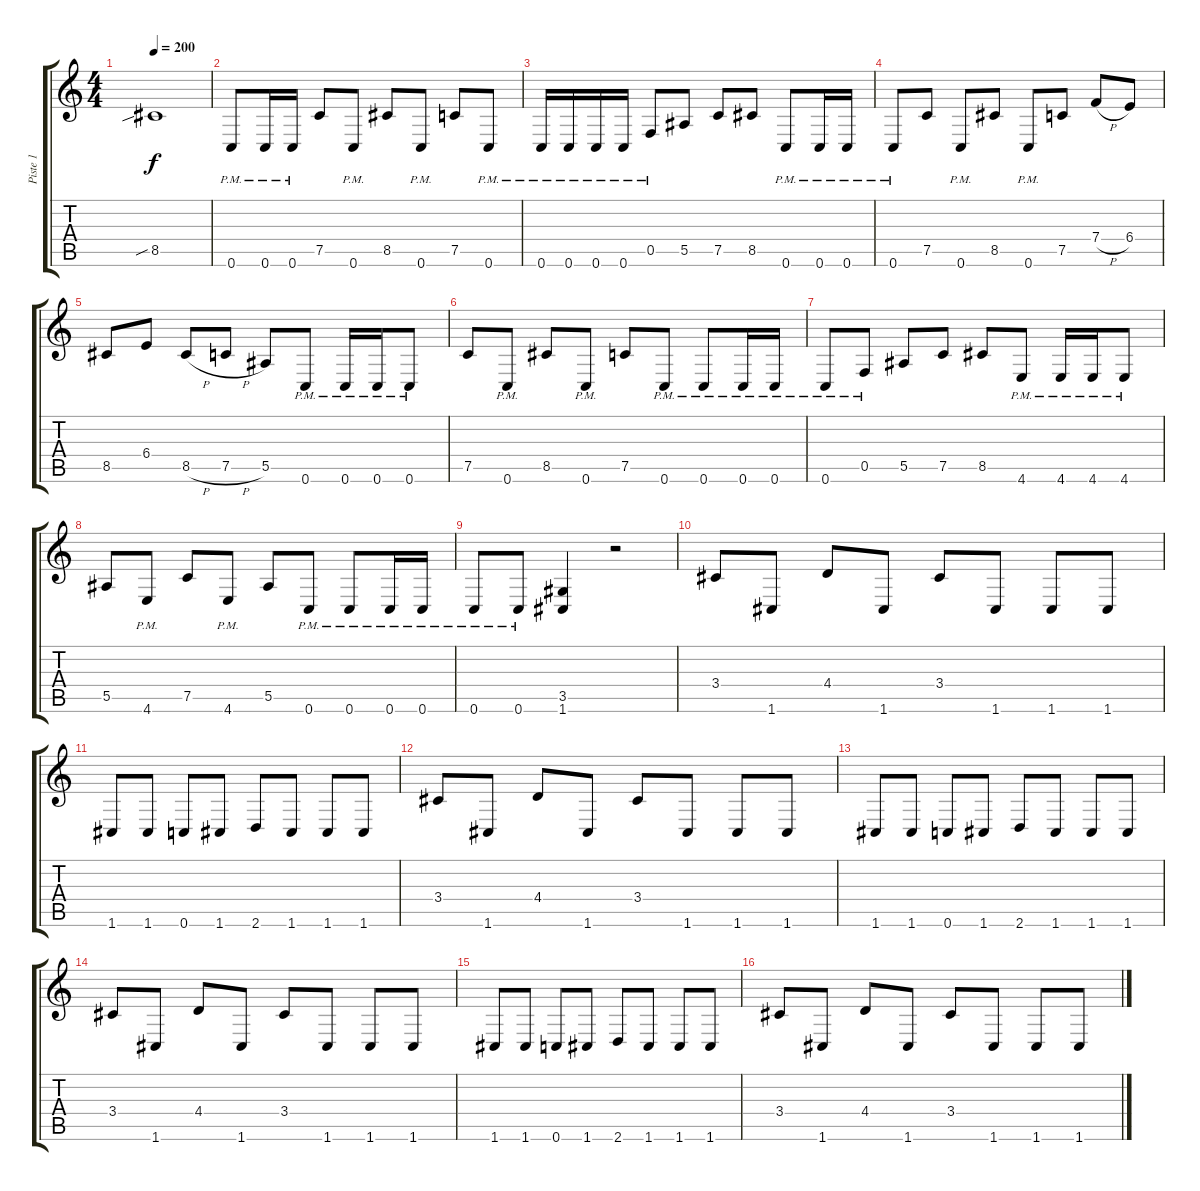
\track ("Piste 1" "Piste 1") {instrument distortionguitar}
\staff {score tabs}
\tuning (C4 G3 Eb3 Bb2 F2 C2) {hide}
\ts (4 4)
\tempo 200
\clef g2
\ks c
8.5{sib}.1{dy f} |
0.6{pm}.8{balance 0} 0.6{pm}.16 0.6{pm}.16 7.5.8 0.6{pm}.8 8.5.8 0.6{pm}.8 7.5.8 0.6{pm}.8 |
0.6{pm}.16 0.6{pm}.16 0.6{pm}.16 0.6{pm}.16 0.5{pm}.8 5.5.8 7.5.8 8.5.8 0.6{pm}.8 0.6{pm}.16 0.6{pm}.16 |
0.6{pm}.8 7.5.8 0.6{pm}.8 8.5.8 0.6{pm}.8 7.5.8 7.4{h}.8 6.4.8 |
8.5.8 6.4.8 8.5{h}.8 7.5{h}.8 5.5.8 0.6{pm}.8 0.6{pm}.16 0.6{pm}.16 0.6{pm}.8 |
7.5.8 0.6{pm}.8 8.5.8 0.6{pm}.8 7.5.8 0.6{pm}.8 0.6{pm}.8 0.6{pm}.16 0.6{pm}.16 |
0.6{pm}.8 0.5{pm}.8 5.5.8 7.5.8 8.5.8 4.6{pm}.8 4.6{pm}.16 4.6{pm}.16 4.6{pm}.8 |
5.5.8 4.6{pm}.8 7.5.8 4.6{pm}.8 5.5.8 0.6{pm}.8 0.6{pm}.8 0.6{pm}.16 0.6{pm}.16 |
0.6{pm}.8 0.6{pm}.8 (3.5 1.6).4 r.2 |
3.4.8 1.6.8 4.4.8 1.6.8 3.4.8 1.6.8 1.6.8 1.6.8 |
1.6.8 1.6.8 0.6.8 1.6.8 2.6.8 1.6.8 1.6.8 1.6.8 |
3.4.8 1.6.8 4.4.8 1.6.8 3.4.8 1.6.8 1.6.8 1.6.8 |
1.6.8 1.6.8 0.6.8 1.6.8 2.6.8 1.6.8 1.6.8 1.6.8 |
3.4.8 1.6.8 4.4.8 1.6.8 3.4.8 1.6.8 1.6.8 1.6.8 |
1.6.8 1.6.8 0.6.8 1.6.8 2.6.8 1.6.8 1.6.8 1.6.8 |
3.4.8 1.6.8 4.4.8 1.6.8 3.4.8 1.6.8 1.6.8 1.6.8
